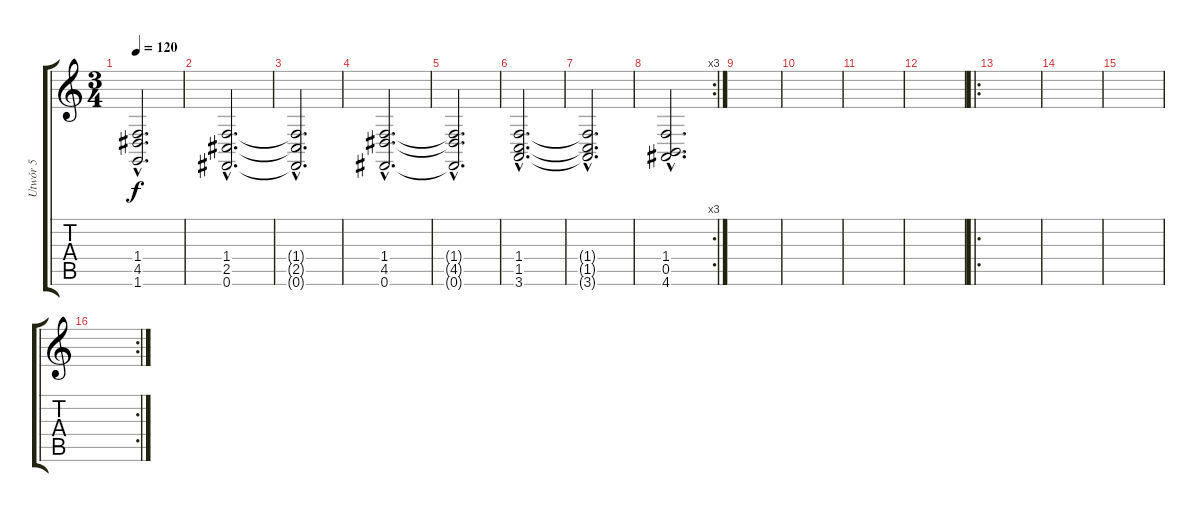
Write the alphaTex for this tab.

\track ("Utwór 5" "Utwór 5") {instrument acousticgrandpiano}
\staff {score tabs}
\tuning (Gb4 Db4 A3 E3 B2 Gb2) {hide}
\ts (3 4)
\tempo 120
\clef g2
\ks c
(1.4{hac t} 4.5{hac t} 1.6{hac t}).2{d dy f} |
(1.4{hac} 2.5{hac} 0.6{hac}).2{d} |
(1.4{hac t} 2.5{hac t} 0.6{hac t}).2{d} |
(1.4{hac} 4.5{hac} 0.6{hac}).2{d} |
(1.4{hac t} 4.5{hac t} 0.6{hac t}).2{d} |
(1.4{hac} 1.5{hac} 3.6{hac}).2{d} |
(1.4{hac t} 1.5{hac t} 3.6{hac t}).2{d} |
\rc 3
(1.4{hac} 0.5{hac} 4.6{hac}).2{d} |
|
|
|
|
\ro
|
|
|
\rc 2
